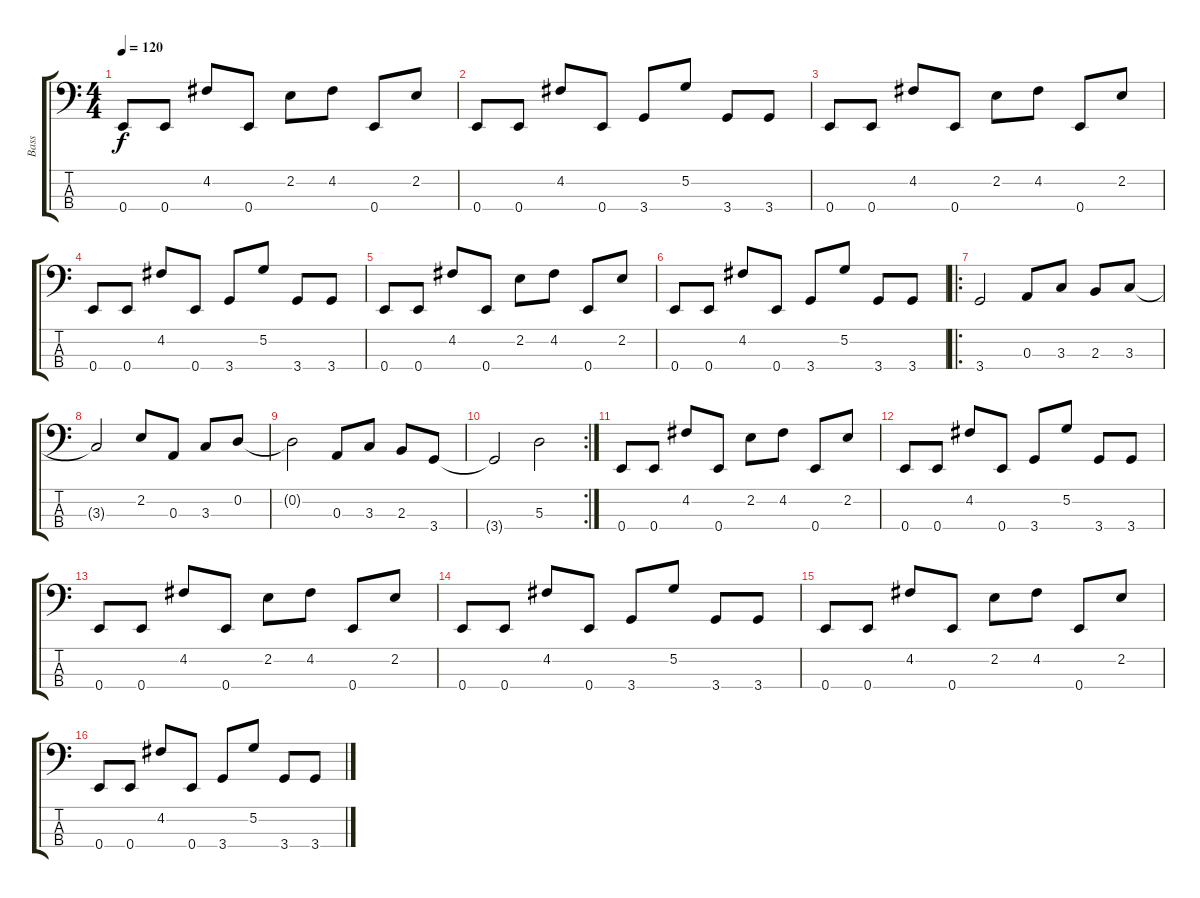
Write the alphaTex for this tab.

\track ("Bass" "Bass") {instrument electricbassfinger}
\staff {score tabs}
\tuning (G2 D2 A1 E1) {hide}
\ts (4 4)
\tempo 120
\clef f4
\ks c
0.4.8{dy f instrument slapbass1} 0.4.8 4.2.8 0.4.8 2.2.8 4.2.8 0.4.8 2.2.8 |
0.4.8 0.4.8 4.2.8 0.4.8 3.4.8 5.2.8 3.4.8 3.4.8 |
0.4.8{instrument slapbass1} 0.4.8 4.2.8 0.4.8 2.2.8 4.2.8 0.4.8 2.2.8 |
0.4.8 0.4.8 4.2.8 0.4.8 3.4.8 5.2.8 3.4.8 3.4.8 |
0.4.8{instrument slapbass1} 0.4.8 4.2.8 0.4.8 2.2.8 4.2.8 0.4.8 2.2.8 |
0.4.8 0.4.8 4.2.8 0.4.8 3.4.8 5.2.8 3.4.8 3.4.8 |
\ro
3.4.2{instrument electricbassfinger} 0.3.8 3.3.8 2.3.8 3.3.8 |
3.3{t}.2 2.2.8 0.3.8 3.3.8 0.2.8 |
0.2{t}.2 0.3.8 3.3.8 2.3.8 3.4.8 |
\rc 2
3.4{t}.2 5.3.2 |
0.4.8{instrument slapbass1} 0.4.8 4.2.8 0.4.8 2.2.8 4.2.8 0.4.8 2.2.8 |
0.4.8 0.4.8 4.2.8 0.4.8 3.4.8 5.2.8 3.4.8 3.4.8 |
0.4.8{instrument slapbass1} 0.4.8 4.2.8 0.4.8 2.2.8 4.2.8 0.4.8 2.2.8 |
0.4.8 0.4.8 4.2.8 0.4.8 3.4.8 5.2.8 3.4.8 3.4.8 |
0.4.8{instrument slapbass1} 0.4.8 4.2.8 0.4.8 2.2.8 4.2.8 0.4.8 2.2.8 |
0.4.8 0.4.8 4.2.8 0.4.8 3.4.8 5.2.8 3.4.8 3.4.8
